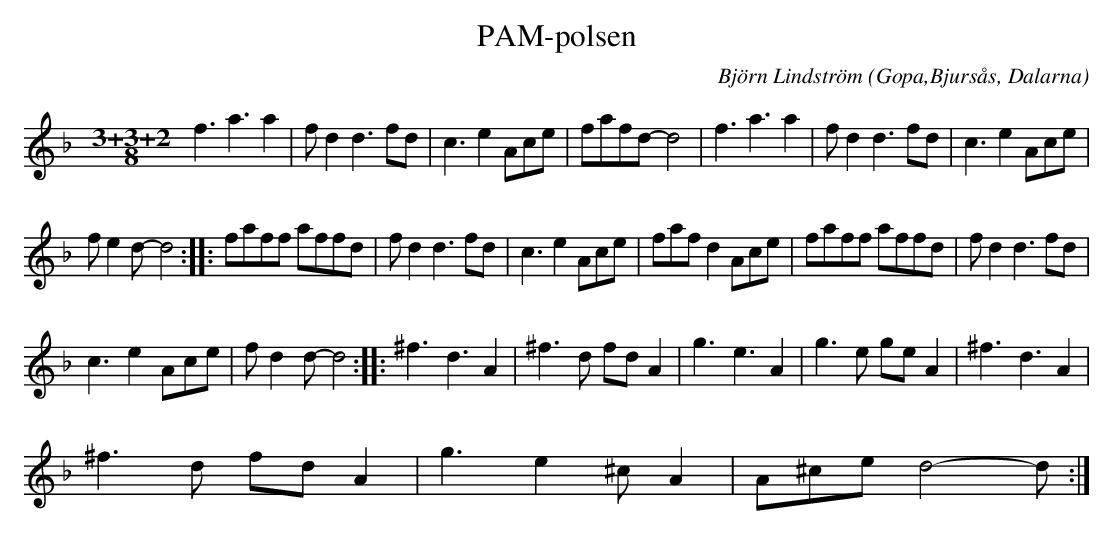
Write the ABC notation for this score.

X:1
T:PAM-polsen
C: Björn Lindström
O:Gopa,Bjursås, Dalarna
M:3/4
L:1/8
K:Dm, D
[M:3+3+2/8] f3 a3 a2 | f d2 d3 fd | c3 e2 Ace | fafd- d4 | f3 a3 a2 | f d2 d3 fd | c3 e2 Ace | %31
 f e2 d- d4 :: faff affd | f d2 d3 fd | c3 e2 Ace | faf d2 Ace | faff affd | f d2 d3 fd | %38
 c3 e2 Ace | f d2 d- d4 :: ^f3 d3 A2 | ^f3 d fd A2 | g3 e3 A2 | g3 e ge A2 | ^f3 d3 A2 | %45
 ^f3 d fd A2 | g3 e2 ^c A2 | A^ce d4- d :| %48
